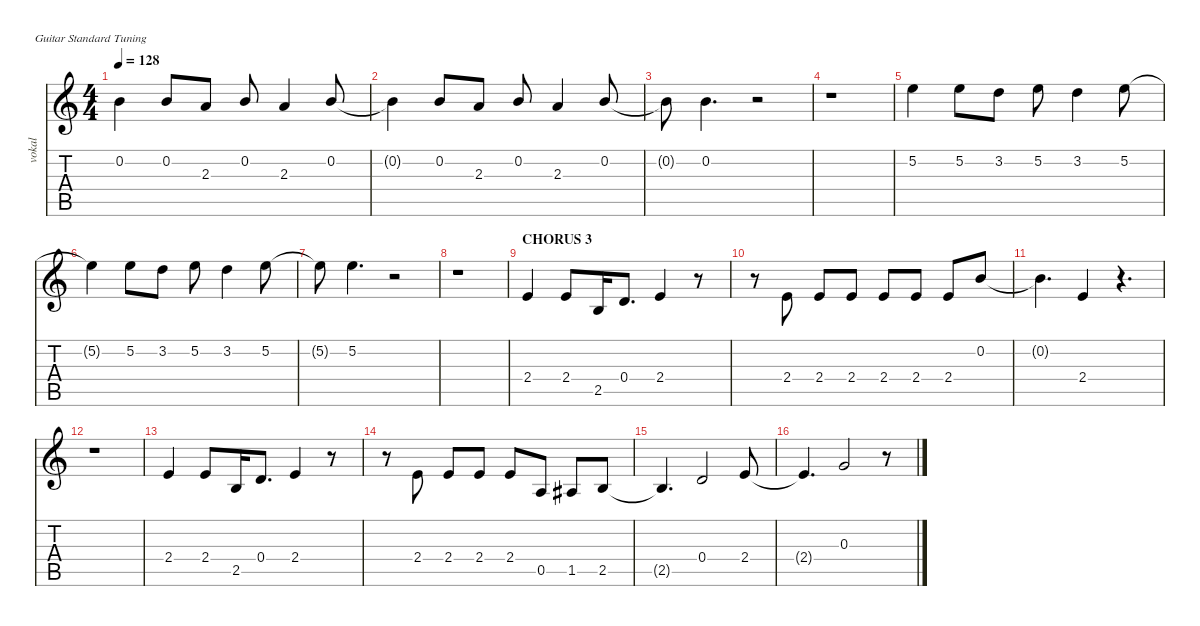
\defaultSystemsLayout 4
\hideDynamics
\bracketExtendMode nobrackets
\track ("Vocal" "vokal") {instrument acousticguitarsteel}
\staff {score tabs}
\tuning (E4 B3 G3 D3 A2 E2)
\ts (4 4)
\tempo 128
\clef g2
\ks c
0.2.4{dy mf beam Down} 0.2.8{beam Up} 2.3.8{beam Up} 0.2.8{beam Up} 2.3.4{beam Up} 0.2.8{beam Up} |
0.2{t}.4{beam Down} 0.2.8{beam Up} 2.3.8{beam Up} 0.2.8{beam Up} 2.3.4{beam Up} 0.2.8{beam Up} |
0.2{t}.8{beam Down} 0.2.4{d beam Down} r.2{beam Down} |
r.1{beam Down} |
5.2.4{beam Down} 5.2.8{beam Down} 3.2.8{beam Down} 5.2.8{beam Down} 3.2.4{beam Down} 5.2.8{beam Down} |
5.2{t}.4{beam Down} 5.2.8{beam Down} 3.2.8{beam Down} 5.2.8{beam Down} 3.2.4{beam Down} 5.2.8{beam Down} |
5.2{t}.8{beam Down} 5.2.4{d beam Down} r.2{beam Down} |
r.1{beam Down} |
\section ("" "CHORUS 3")
2.4.4{beam Up} 2.4.8{beam Up} 2.5.16{beam Up} 0.4.8{d beam Up} 2.4.4{beam Up} r.8{beam Down} |
r.8{beam Down} 2.4.8{beam Up} 2.4.8{beam Up} 2.4.8{beam Up} 2.4.8{beam Up} 2.4.8{beam Up} 2.4.8{beam Up} 0.2.8{beam Up} |
0.2{t}.4{d beam Down} 2.4.4{beam Up} r.4{d beam Down} |
r.1{beam Down} |
2.4.4{beam Up} 2.4.8{beam Up} 2.5.16{beam Up} 0.4.8{d beam Up} 2.4.4{beam Up} r.8{beam Down} |
r.8{beam Down} 2.4.8{beam Up} 2.4.8{beam Up} 2.4.8{beam Up} 2.4.8{beam Up} 0.5.8{beam Up} 1.5{acc #}.8{beam Up} 2.5.8{beam Up} |
2.5{t}.4{d beam Up} 0.4.2{beam Up} 2.4.8{beam Up} |
2.4{t}.4{d beam Up} 0.3.2{beam Up} r.8{beam Down}
